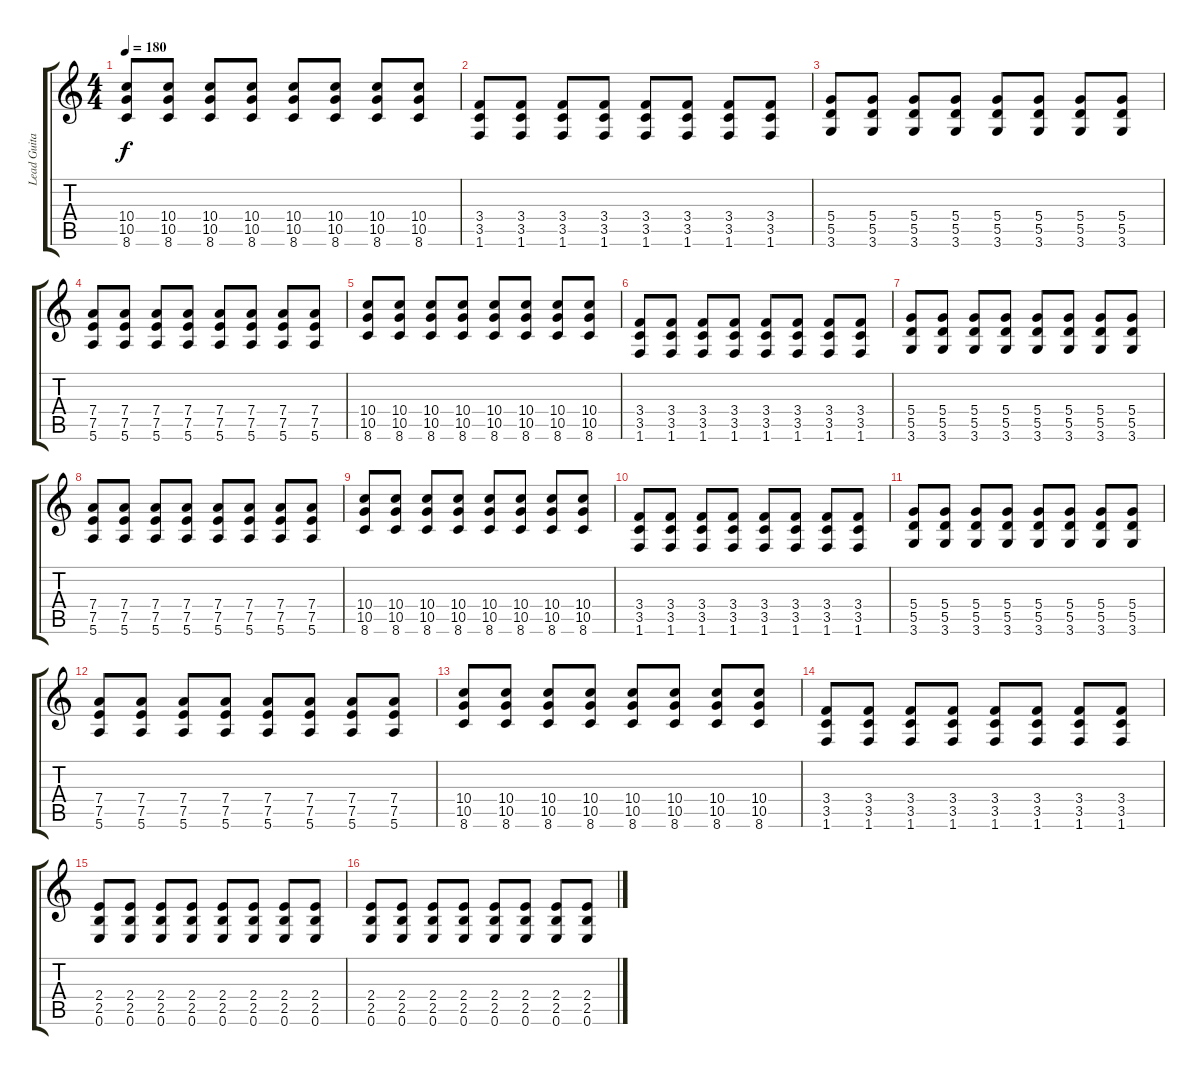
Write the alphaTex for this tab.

\track ("Lead Guitar" "Lead Guita") {instrument distortionguitar}
\staff {score tabs}
\tuning (E4 B3 G3 D3 A2 E2) {hide}
\ts (4 4)
\tempo 180
\clef g2
\ks c
(10.4 10.5 8.6).8{dy f} (10.4 10.5 8.6).8 (10.4 10.5 8.6).8 (10.4 10.5 8.6).8 (10.4 10.5 8.6).8 (10.4 10.5 8.6).8 (10.4 10.5 8.6).8 (10.4 10.5 8.6).8 |
(3.4 3.5 1.6).8 (3.4 3.5 1.6).8 (3.4 3.5 1.6).8 (3.4 3.5 1.6).8 (3.4 3.5 1.6).8 (3.4 3.5 1.6).8 (3.4 3.5 1.6).8 (3.4 3.5 1.6).8 |
(5.4 5.5 3.6).8 (5.4 5.5 3.6).8 (5.4 5.5 3.6).8 (5.4 5.5 3.6).8 (5.4 5.5 3.6).8 (5.4 5.5 3.6).8 (5.4 5.5 3.6).8 (5.4 5.5 3.6).8 |
(7.4 7.5 5.6).8 (7.4 7.5 5.6).8 (7.4 7.5 5.6).8 (7.4 7.5 5.6).8 (7.4 7.5 5.6).8 (7.4 7.5 5.6).8 (7.4 7.5 5.6).8 (7.4 7.5 5.6).8 |
(10.4 10.5 8.6).8 (10.4 10.5 8.6).8 (10.4 10.5 8.6).8 (10.4 10.5 8.6).8 (10.4 10.5 8.6).8 (10.4 10.5 8.6).8 (10.4 10.5 8.6).8 (10.4 10.5 8.6).8 |
(3.4 3.5 1.6).8 (3.4 3.5 1.6).8 (3.4 3.5 1.6).8 (3.4 3.5 1.6).8 (3.4 3.5 1.6).8 (3.4 3.5 1.6).8 (3.4 3.5 1.6).8 (3.4 3.5 1.6).8 |
(5.4 5.5 3.6).8 (5.4 5.5 3.6).8 (5.4 5.5 3.6).8 (5.4 5.5 3.6).8 (5.4 5.5 3.6).8 (5.4 5.5 3.6).8 (5.4 5.5 3.6).8 (5.4 5.5 3.6).8 |
(7.4 7.5 5.6).8 (7.4 7.5 5.6).8 (7.4 7.5 5.6).8 (7.4 7.5 5.6).8 (7.4 7.5 5.6).8 (7.4 7.5 5.6).8 (7.4 7.5 5.6).8 (7.4 7.5 5.6).8 |
(10.4 10.5 8.6).8 (10.4 10.5 8.6).8 (10.4 10.5 8.6).8 (10.4 10.5 8.6).8 (10.4 10.5 8.6).8 (10.4 10.5 8.6).8 (10.4 10.5 8.6).8 (10.4 10.5 8.6).8 |
(3.4 3.5 1.6).8 (3.4 3.5 1.6).8 (3.4 3.5 1.6).8 (3.4 3.5 1.6).8 (3.4 3.5 1.6).8 (3.4 3.5 1.6).8 (3.4 3.5 1.6).8 (3.4 3.5 1.6).8 |
(5.4 5.5 3.6).8 (5.4 5.5 3.6).8 (5.4 5.5 3.6).8 (5.4 5.5 3.6).8 (5.4 5.5 3.6).8 (5.4 5.5 3.6).8 (5.4 5.5 3.6).8 (5.4 5.5 3.6).8 |
(7.4 7.5 5.6).8 (7.4 7.5 5.6).8 (7.4 7.5 5.6).8 (7.4 7.5 5.6).8 (7.4 7.5 5.6).8 (7.4 7.5 5.6).8 (7.4 7.5 5.6).8 (7.4 7.5 5.6).8 |
(10.4 10.5 8.6).8 (10.4 10.5 8.6).8 (10.4 10.5 8.6).8 (10.4 10.5 8.6).8 (10.4 10.5 8.6).8 (10.4 10.5 8.6).8 (10.4 10.5 8.6).8 (10.4 10.5 8.6).8 |
(3.4 3.5 1.6).8 (3.4 3.5 1.6).8 (3.4 3.5 1.6).8 (3.4 3.5 1.6).8 (3.4 3.5 1.6).8 (3.4 3.5 1.6).8 (3.4 3.5 1.6).8 (3.4 3.5 1.6).8 |
(2.4 2.5 0.6).8 (2.4 2.5 0.6).8 (2.4 2.5 0.6).8 (2.4 2.5 0.6).8 (2.4 2.5 0.6).8 (2.4 2.5 0.6).8 (2.4 2.5 0.6).8 (2.4 2.5 0.6).8 |
(2.4 2.5 0.6).8 (2.4 2.5 0.6).8 (2.4 2.5 0.6).8 (2.4 2.5 0.6).8 (2.4 2.5 0.6).8 (2.4 2.5 0.6).8 (2.4 2.5 0.6).8 (2.4 2.5 0.6).8
